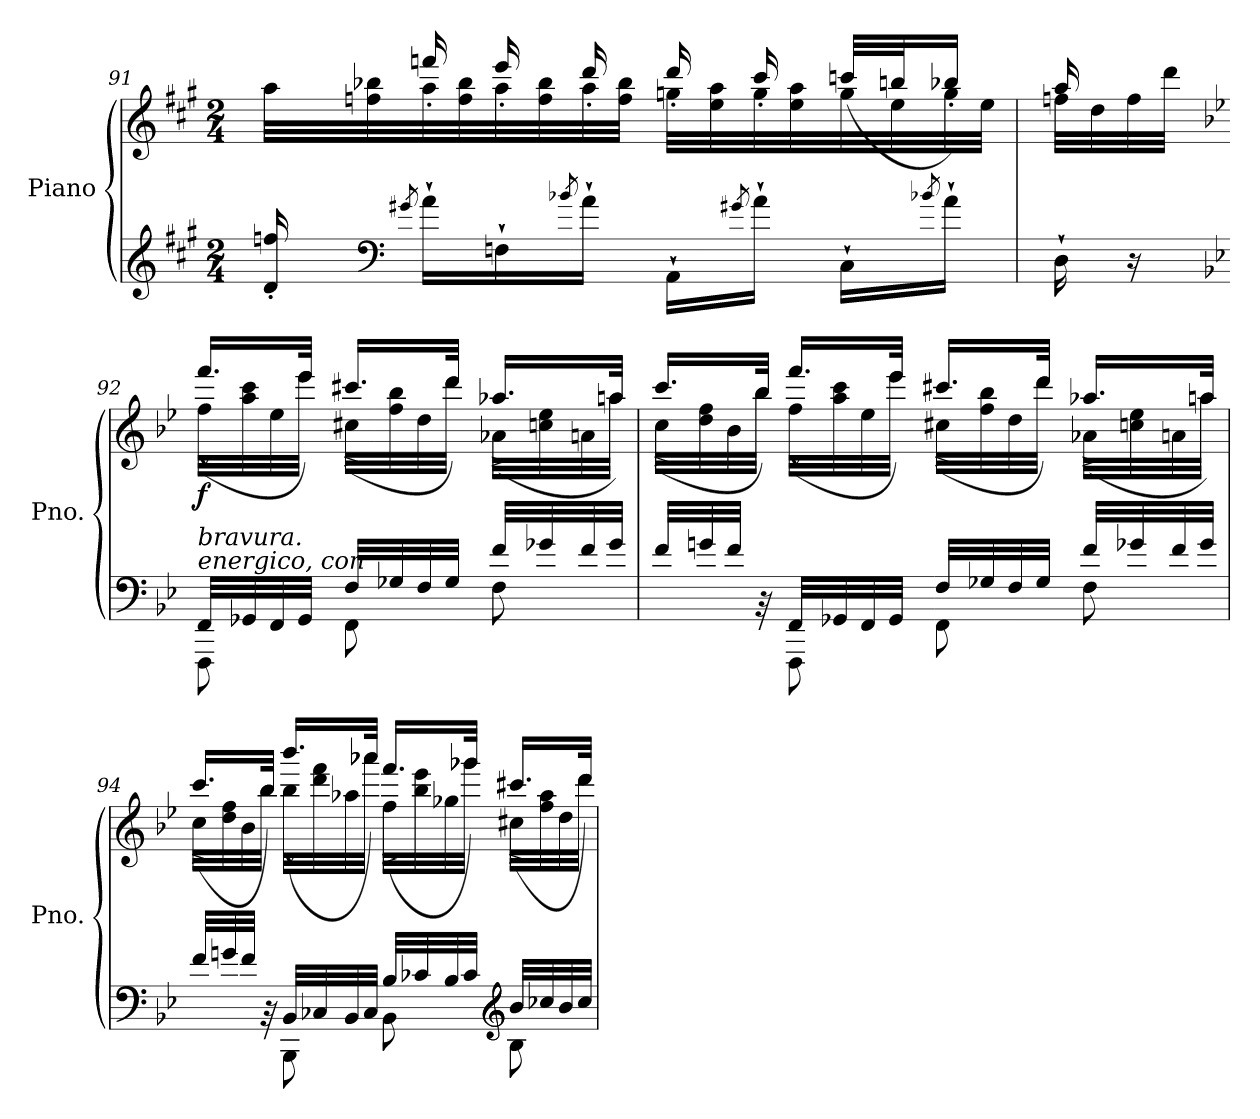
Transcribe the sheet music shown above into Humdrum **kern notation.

**kern	**kern	**dynam
*part1	*part1	*part1
*staff2	*staff1	*staff1/2
*I"Piano	*	*
*I'Pno.	*	*
*clefG2	*clefG2	*
*k[f#c#g#]	*k[f#c#g#]	*
*M2/4	*M2/4	*
=91	=91	=91
*	*^	*
16d/' 16ffn/'	32aa\LLL	16ryy	.
.	32ffn\ 32bb-X\	.	.
*clefF4	*	*	*
8qg#X/	.	.	.
16a`\LL	32aa\	16fffn'/	.
.	32ff\ 32bb-\	.	.
16Fn`\	32aa\	16eee'/	.
.	32ff\ 32bb-\	.	.
8qb-X/	.	.	.
16a`\JJ	32aa\	16ddd'/	.
.	32ff\ 32bb-\JJJ	.	.
16AA`\LL	32ggn\LLL	16ddd'/	.
.	32ee\ 32aa\	.	.
8qg#X/	.	.	.
16a`\JJ	32gg\	16ccc#'/	.
.	32ee\ 32aa\	.	.
16C#`\LL	32gg\	(>32cccn/LLL	.
.	32ee\	32bbn/J	.
8qb-X/	.	.	.
16a`\JJ	32gg\	16bb-X'/JJ)	.
.	32ee\JJJ	.	.
=91X1	=91X1	=91X1	=91X1
16D`\	32ffn\LLL	16aa/	.
.	32dd\	.	.
16r	32ff\	16ryy	.
.	32ddd\JJJ	.	.
=92-	=92-	=92-	=92-
*k[b-e-]	*k[b-e-]	*	*
*^	*	*	*
!LO:TX:a:i:t=energico, con	!	!	!	!
!LO:TX:a:i:t=bravura.	!	!	!	!
!	!	!	!	!LO:DY:b
32FF/LLL	8FFF\	32ff\LLL	(>16.fff^^/LL	f
32GG-X/	.	32aa\ 32ccc\	.	.
32FF/	.	32ee-\	.	.
32GG-/JJJ	.	32eee-\JJJ	32eee-/JJk)	.
32F/LLL	8FF\	32cc#X\LLL	(>16.ccc#X^/LL	.
32G-X/	.	32ff\ 32bb-\	.	.
32F/	.	32dd\	.	.
32G-/JJJ	.	32ddd\JJJ	32ddd/JJk)	.
32f/LLL	8F\	32a-X\LLL	(>16.aa-X^/LL	.
32g-X/	.	32ccn\ 32ee-\	.	.
32f/	.	32an\	.	.
32g-/JJJ	.	32aan\JJJ	32aa/JJk)	.
!!LO:LB:g=z	!!
=93	=93	=93	=93	=93
32f/LLL	8ryy	32cc\LLL	(>16.ccc^/LL	.
32gn/	.	32dd\ 32ff\	.	.
32f/JJJ	.	32b-\	.	.
32rBB	.	32bb-\JJJ	32bb-/JJk)	.
!	!	!	!	!LO:DY:b
32FF/LLL	8FFF\	32ff\LLL	(>16.fff^^/LL	other-dynamics
32GG-X/	.	32aa\ 32ccc\	.	.
32FF/	.	32ee-\	.	.
32GG-/JJJ	.	32eee-\JJJ	32eee-/JJk)	.
32F/LLL	8FF\	32cc#X\LLL	(>16.ccc#X^/LL	.
32G-X/	.	32ff\ 32bb-\	.	.
32F/	.	32dd\	.	.
32G-/JJJ	.	32ddd\JJJ	32ddd/JJk)	.
32f/LLL	8F\	32a-X\LLL	(>16.aa-X^/LL	.
32g-X/	.	32ccn\ 32ee-\	.	.
32f/	.	32an\	.	.
32g-/JJJ	.	32aan\JJJ	32aa/JJk)	.
=94	=94	=94	=94	=94
32f/LLL	8ryy	32cc\LLL	(>16.ccc^/LL	.
32gn/	.	32dd\ 32ff\	.	.
32f/JJJ	.	32b-\	.	.
32rBB	.	32bb-\JJJ	32bb-/JJk)	.
!	!	!	!	!LO:DY:b
32BB-/LLL	8BBB-\	32bb-\LLL	(>16.bbb-^^/LL	other-dynamics
32C-X/	.	32ddd\ 32fff\	.	.
32BB-/	.	32aa-X\	.	.
32C-/JJJ	.	32aaa-X\JJJ	32aaa-/JJk)	.
32B-/LLL	8BB-\	32ff\LLL	(>16.fff^/LL	.
32c-X/	.	32bb-\ 32eee-\	.	.
32B-/	.	32gg-X\	.	.
32c-/JJJ	.	32ggg-X\JJJ	32ggg-/JJk)	.
*clefG2	*	*	*	*
32b-/LLL	8B-\	32cc#X\LLL	(>16.ccc#X^/LL	.
32cc-X/	.	32ff\ 32aa-\	.	.
32b-/	.	32dd\	.	.
32cc-/JJJ	.	32ddd\JJJ	32ddd/JJk)	.
*v	*v	*	*	*
*	*v	*v	*
=	=	=
*-	*-	*-
